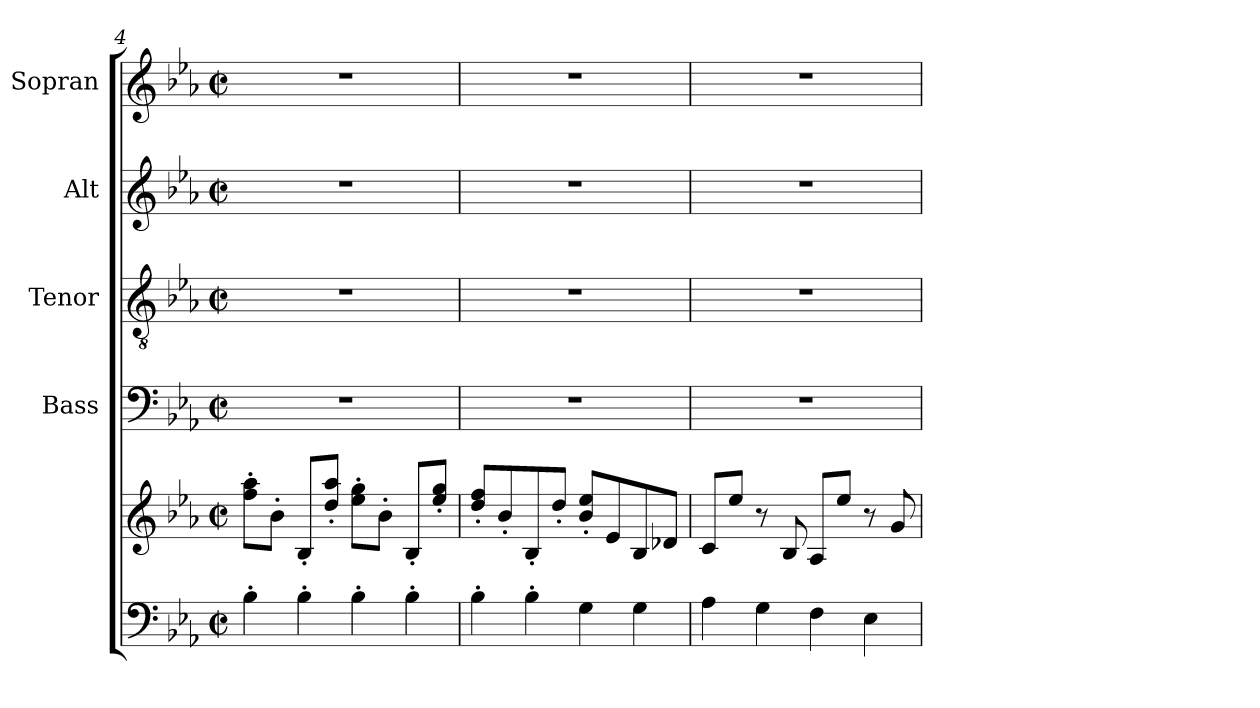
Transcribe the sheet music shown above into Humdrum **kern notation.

**kern	**kern	**kern	**kern	**kern	**kern
*part5	*part5	*part4	*part3	*part2	*part1
*staff6	*staff5	*staff4	*staff3	*staff2	*staff1
*	*	*I"Bass	*I"Tenor	*I"Alt	*I"Sopran
*	*	*I'B.	*I'T.	*I'A.	*I'S.
*clefF4	*clefG2	*clefF4	*clefGv2	*clefG2	*clefG2
*k[b-e-a-]	*k[b-e-a-]	*k[b-e-a-]	*k[b-e-a-]	*k[b-e-a-]	*k[b-e-a-]
*E-:	*E-:	*E-:	*E-:	*E-:	*E-:
*M2/2	*M2/2	*M2/2	*M2/2	*M2/2	*M2/2
*met(c|)	*met(c|)	*met(c|)	*met(c|)	*met(c|)	*met(c|)
=4	=4	=4	=4	=4	=4
4B-'>\	8ff\'> 8aa-\'>L	1r	1r	1r	1r
.	8b-'>\J	.	.	.	.
4B-'>\	8B-'</L	.	.	.	.
.	8dd/'< 8aa-/'<J	.	.	.	.
4B-'>\	8ee-\'> 8gg\'>L	.	.	.	.
.	8b-'>\J	.	.	.	.
4B-'>\	8B-'</L	.	.	.	.
.	8ee-/'< 8gg/'<J	.	.	.	.
=5	=5	=5	=5	=5	=5
4B-'>\	8dd/'< 8ff/'<L	1r	1r	1r	1r
.	8b-'</	.	.	.	.
4B-'>\	8B-'</	.	.	.	.
.	8dd'</J	.	.	.	.
4G\	8b-/'< 8ee-/'<L	.	.	.	.
.	8e-/	.	.	.	.
4G\	8B-/	.	.	.	.
.	8d-X/J	.	.	.	.
!!LO:LB:g=z
=6	=6	=6	=6	=6	=6
4A-\	8c/L	1r	1r	1r	1r
.	8ee-/J	.	.	.	.
4G\	8r	.	.	.	.
.	8B-/	.	.	.	.
4F\	8A-/L	.	.	.	.
.	8ee-/J	.	.	.	.
4E-\	8r	.	.	.	.
.	8g/	.	.	.	.
=	=	=	=	=	=
*-	*-	*-	*-	*-	*-
